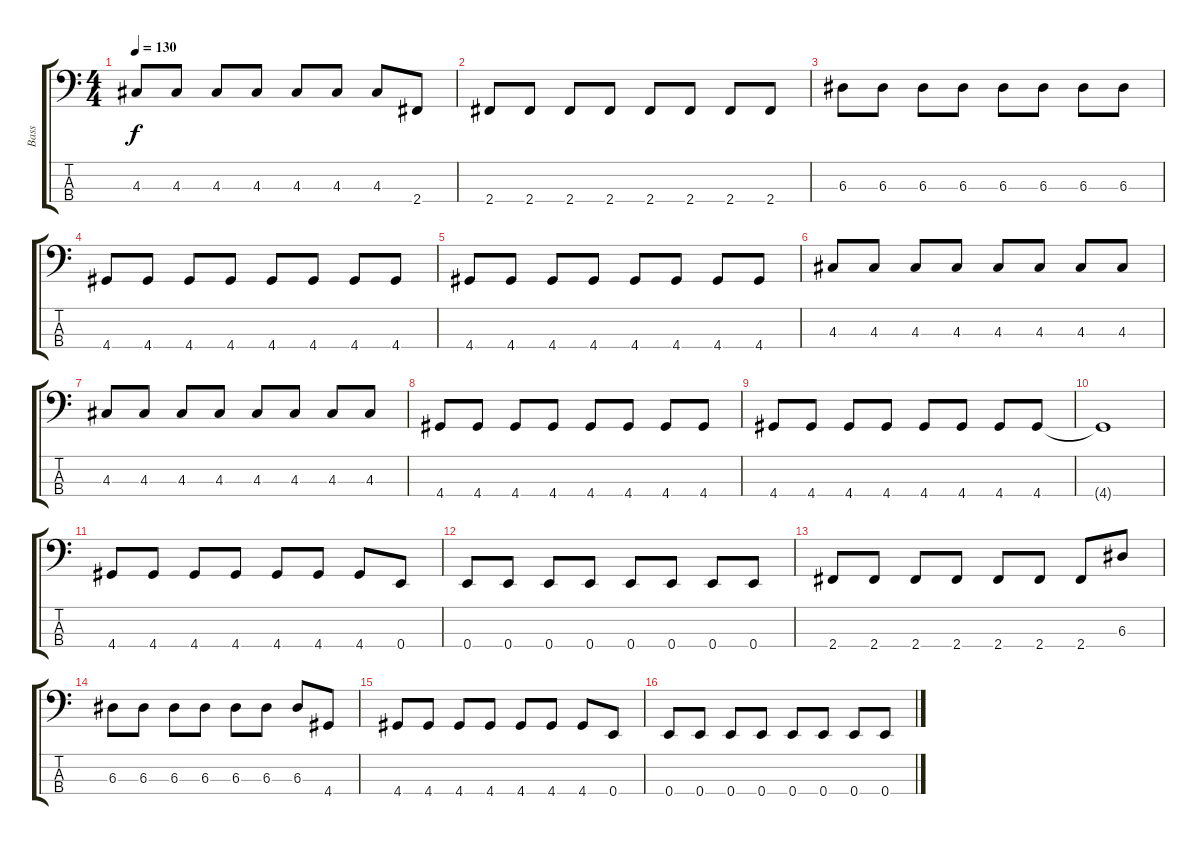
\track ("Bass" "Bass") {instrument electricbassfinger}
\staff {score tabs}
\tuning (G2 D2 A1 E1) {hide}
\ts (4 4)
\tempo 130
\clef f4
\ks c
4.3.8{dy f} 4.3.8 4.3.8 4.3.8 4.3.8 4.3.8 4.3.8 2.4.8 |
2.4.8 2.4.8 2.4.8 2.4.8 2.4.8 2.4.8 2.4.8 2.4.8 |
6.3.8 6.3.8 6.3.8 6.3.8 6.3.8 6.3.8 6.3.8 6.3.8 |
4.4.8 4.4.8 4.4.8 4.4.8 4.4.8 4.4.8 4.4.8 4.4.8 |
4.4.8 4.4.8 4.4.8 4.4.8 4.4.8 4.4.8 4.4.8 4.4.8 |
4.3.8 4.3.8 4.3.8 4.3.8 4.3.8 4.3.8 4.3.8 4.3.8 |
4.3.8 4.3.8 4.3.8 4.3.8 4.3.8 4.3.8 4.3.8 4.3.8 |
4.4.8 4.4.8 4.4.8 4.4.8 4.4.8 4.4.8 4.4.8 4.4.8 |
4.4.8 4.4.8 4.4.8 4.4.8 4.4.8 4.4.8 4.4.8 4.4.8 |
4.4{t}.1 |
4.4.8 4.4.8 4.4.8 4.4.8 4.4.8 4.4.8 4.4.8 0.4.8 |
0.4.8 0.4.8 0.4.8 0.4.8 0.4.8 0.4.8 0.4.8 0.4.8 |
2.4.8 2.4.8 2.4.8 2.4.8 2.4.8 2.4.8 2.4.8 6.3.8 |
6.3.8 6.3.8 6.3.8 6.3.8 6.3.8 6.3.8 6.3.8 4.4.8 |
4.4.8 4.4.8 4.4.8 4.4.8 4.4.8 4.4.8 4.4.8 0.4.8 |
0.4.8 0.4.8 0.4.8 0.4.8 0.4.8 0.4.8 0.4.8 0.4.8
